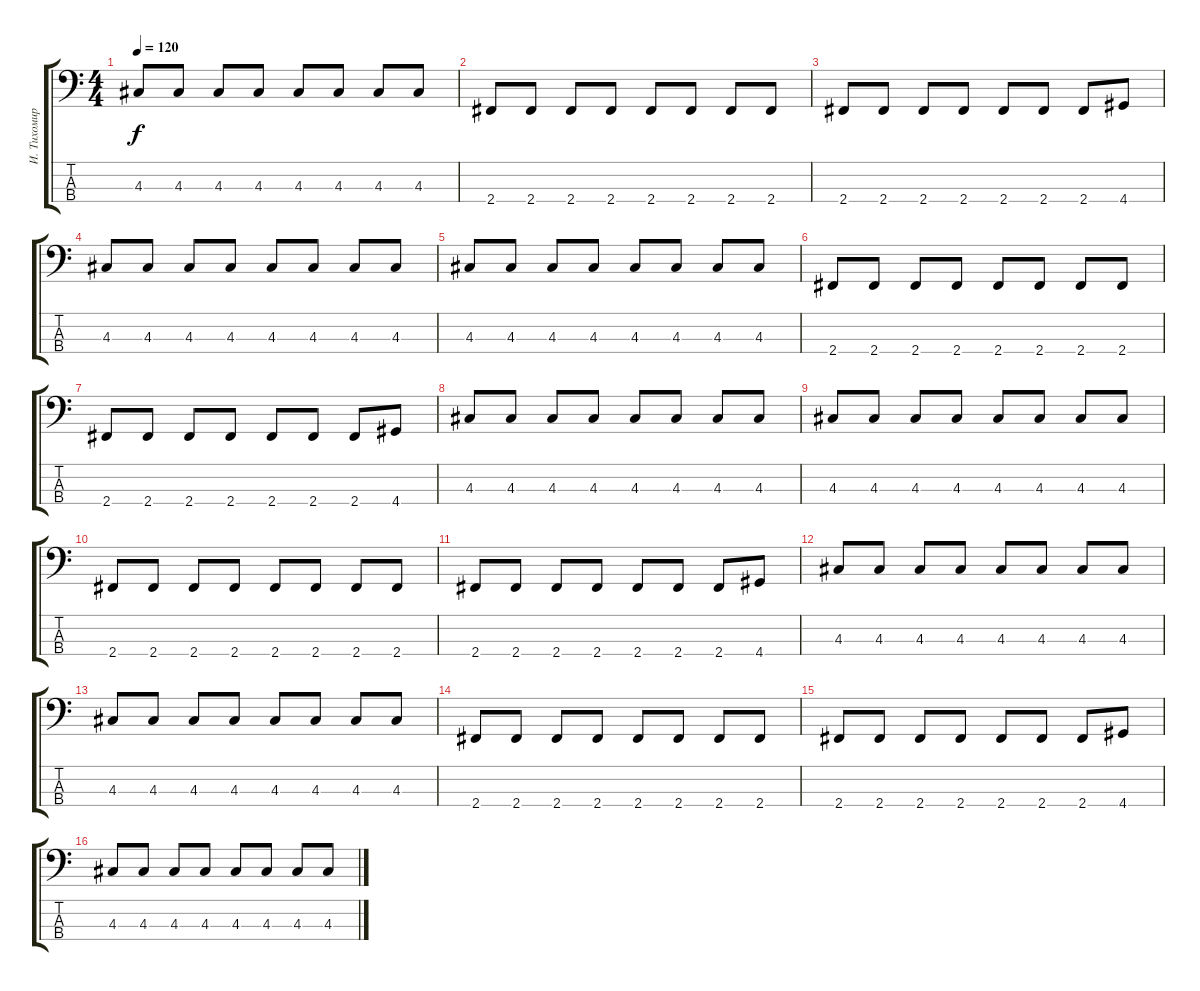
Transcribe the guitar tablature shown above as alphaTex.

\track ("И. Тихомиров" "И. Тихомир") {instrument electricbassfinger}
\staff {score tabs}
\tuning (G2 D2 A1 E1) {hide}
\ts (4 4)
\tempo 120
\clef f4
\ks c
4.3.8{dy f} 4.3.8 4.3.8 4.3.8 4.3.8 4.3.8 4.3.8 4.3.8 |
2.4.8 2.4.8 2.4.8 2.4.8 2.4.8 2.4.8 2.4.8 2.4.8 |
2.4.8 2.4.8 2.4.8 2.4.8 2.4.8 2.4.8 2.4.8 4.4.8 |
4.3.8 4.3.8 4.3.8 4.3.8 4.3.8 4.3.8 4.3.8 4.3.8 |
4.3.8 4.3.8 4.3.8 4.3.8 4.3.8 4.3.8 4.3.8 4.3.8 |
2.4.8 2.4.8 2.4.8 2.4.8 2.4.8 2.4.8 2.4.8 2.4.8 |
2.4.8 2.4.8 2.4.8 2.4.8 2.4.8 2.4.8 2.4.8 4.4.8 |
4.3.8 4.3.8 4.3.8 4.3.8 4.3.8 4.3.8 4.3.8 4.3.8 |
4.3.8 4.3.8 4.3.8 4.3.8 4.3.8 4.3.8 4.3.8 4.3.8 |
2.4.8 2.4.8 2.4.8 2.4.8 2.4.8 2.4.8 2.4.8 2.4.8 |
2.4.8 2.4.8 2.4.8 2.4.8 2.4.8 2.4.8 2.4.8 4.4.8 |
4.3.8 4.3.8 4.3.8 4.3.8 4.3.8 4.3.8 4.3.8 4.3.8 |
4.3.8 4.3.8 4.3.8 4.3.8 4.3.8 4.3.8 4.3.8 4.3.8 |
2.4.8 2.4.8 2.4.8 2.4.8 2.4.8 2.4.8 2.4.8 2.4.8 |
2.4.8 2.4.8 2.4.8 2.4.8 2.4.8 2.4.8 2.4.8 4.4.8 |
4.3.8 4.3.8 4.3.8 4.3.8 4.3.8 4.3.8 4.3.8 4.3.8
